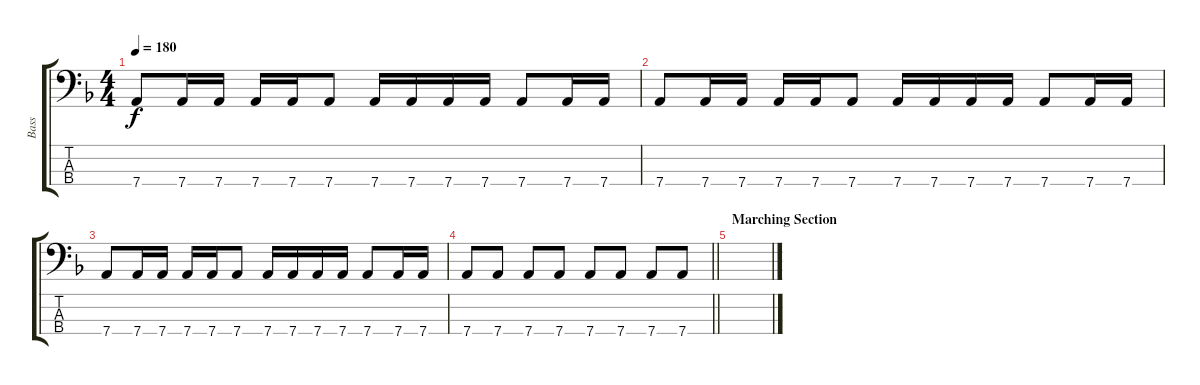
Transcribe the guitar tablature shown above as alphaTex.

\track ("Bass" "Bass") {instrument electricbassfinger}
\staff {score tabs}
\tuning (G2 D2 A1 D1) {hide}
\ts (4 4)
\tempo 180
\clef f4
\ks f
7.4.8{dy f} 7.4.16 7.4.16 7.4.16 7.4.16 7.4.8 7.4.16 7.4.16 7.4.16 7.4.16 7.4.8 7.4.16 7.4.16 |
7.4.8 7.4.16 7.4.16 7.4.16 7.4.16 7.4.8 7.4.16 7.4.16 7.4.16 7.4.16 7.4.8 7.4.16 7.4.16 |
7.4.8 7.4.16 7.4.16 7.4.16 7.4.16 7.4.8 7.4.16 7.4.16 7.4.16 7.4.16 7.4.8 7.4.16 7.4.16 |
\barLineRight lightlight
7.4.8 7.4.8 7.4.8 7.4.8 7.4.8 7.4.8 7.4.8 7.4.8 |
\section ("" "Marching Section")
